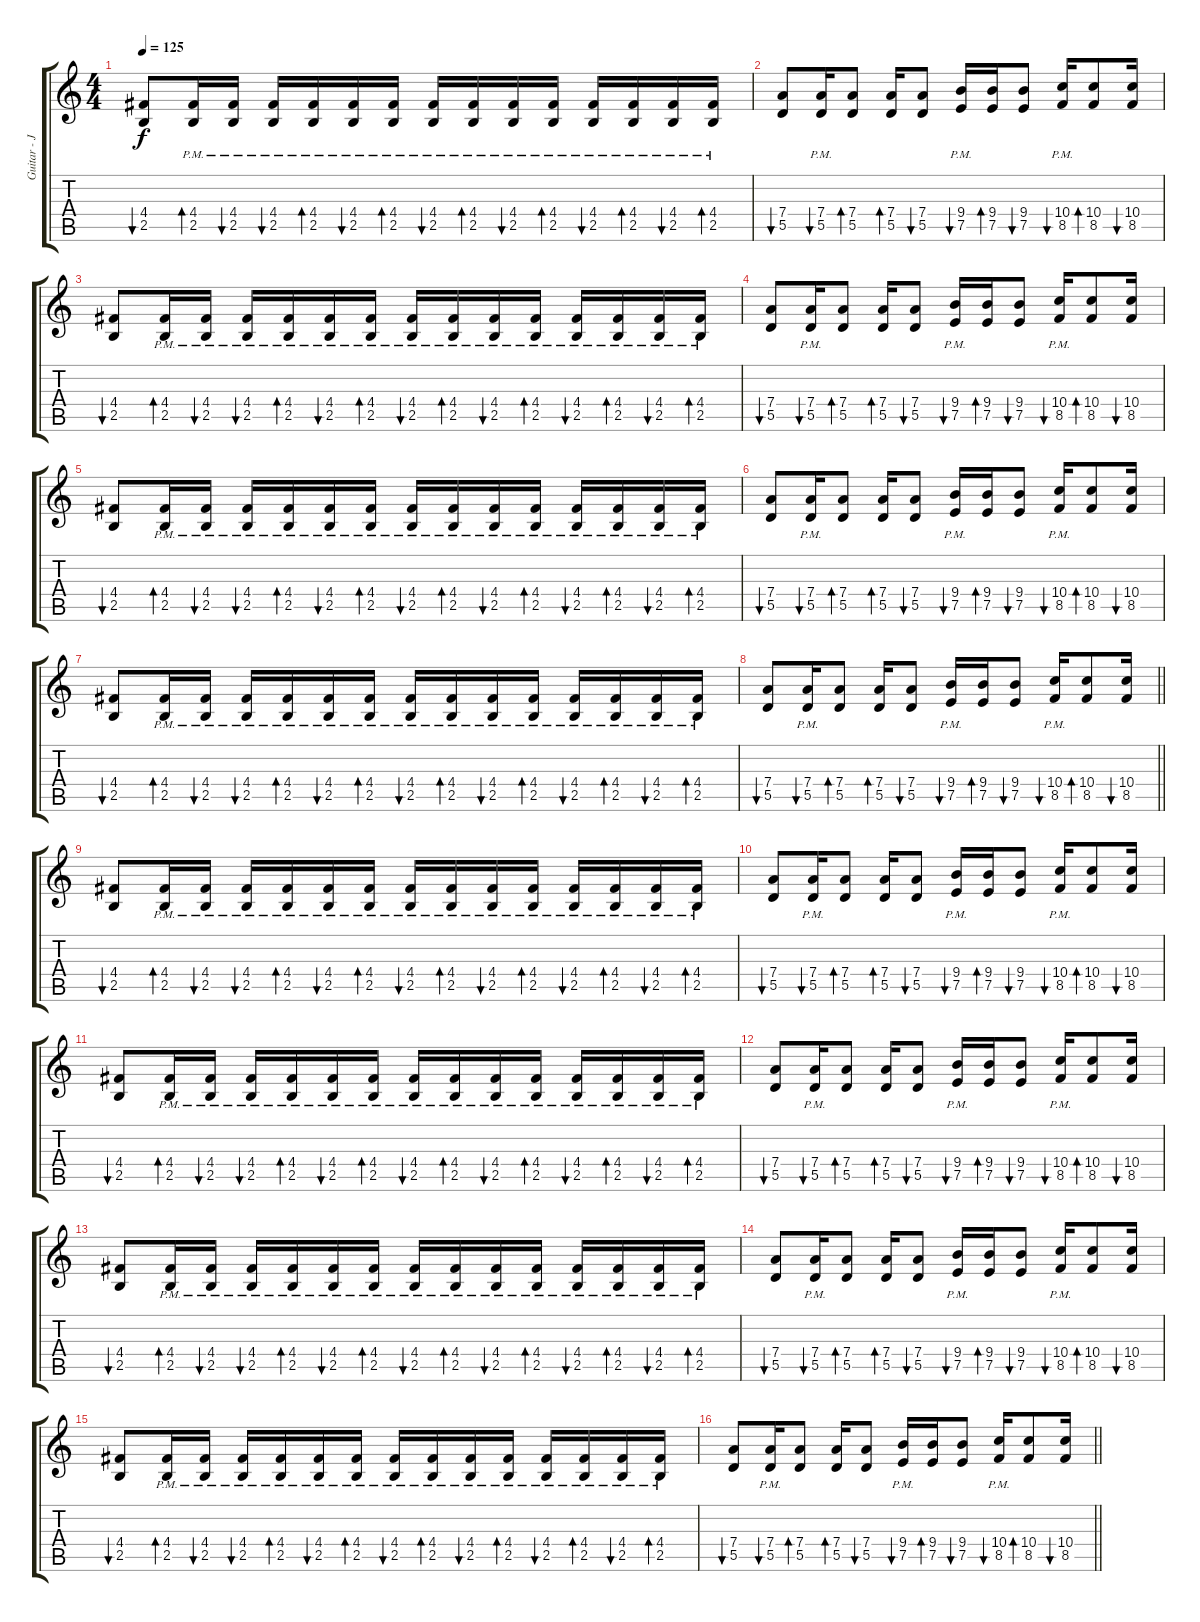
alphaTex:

\track ("Guitar - Jamie Buchan" "Guitar - J") {instrument overdrivenguitar}
\staff {score tabs}
\tuning (E4 B3 G3 D3 A2 E2) {hide}
\ts (4 4)
\tempo 125
\clef g2
\ks c
(4.4 2.5).8{bu 60 dy f} (4.4{pm} 2.5{pm}).16{bd 60} (4.4{pm} 2.5{pm}).16{bu 60} (4.4{pm} 2.5{pm}).16{bu 60} (4.4{pm} 2.5{pm}).16{bd 60} (4.4{pm} 2.5{pm}).16{bu 60} (4.4{pm} 2.5{pm}).16{bd 60} (4.4{pm} 2.5{pm}).16{bu 60} (4.4{pm} 2.5{pm}).16{bd 60} (4.4{pm} 2.5{pm}).16{bu 60} (4.4{pm} 2.5{pm}).16{bd 60} (4.4{pm} 2.5{pm}).16{bu 60} (4.4{pm} 2.5{pm}).16{bd 60} (4.4{pm} 2.5{pm}).16{bu 60} (4.4{pm} 2.5{pm}).16{bd 60} |
(7.4 5.5).8{bu 60} (7.4{pm} 5.5{pm}).16{bu 60} (7.4 5.5).8{bd 60} (7.4 5.5).16{bd 60} (7.4 5.5).8{bu 60} (9.4{pm} 7.5{pm}).16{bu 60} (9.4 7.5).16{bd 60} (9.4 7.5).8{bu 60} (10.4{pm} 8.5{pm}).16{bu 60} (10.4 8.5).8{bd 60} (10.4 8.5).16{bu 60} |
(4.4 2.5).8{bu 60} (4.4{pm} 2.5{pm}).16{bd 60} (4.4{pm} 2.5{pm}).16{bu 60} (4.4{pm} 2.5{pm}).16{bu 60} (4.4{pm} 2.5{pm}).16{bd 60} (4.4{pm} 2.5{pm}).16{bu 60} (4.4{pm} 2.5{pm}).16{bd 60} (4.4{pm} 2.5{pm}).16{bu 60} (4.4{pm} 2.5{pm}).16{bd 60} (4.4{pm} 2.5{pm}).16{bu 60} (4.4{pm} 2.5{pm}).16{bd 60} (4.4{pm} 2.5{pm}).16{bu 60} (4.4{pm} 2.5{pm}).16{bd 60} (4.4{pm} 2.5{pm}).16{bu 60} (4.4{pm} 2.5{pm}).16{bd 60} |
(7.4 5.5).8{bu 60} (7.4{pm} 5.5{pm}).16{bu 60} (7.4 5.5).8{bd 60} (7.4 5.5).16{bd 60} (7.4 5.5).8{bu 60} (9.4{pm} 7.5{pm}).16{bu 60} (9.4 7.5).16{bd 60} (9.4 7.5).8{bu 60} (10.4{pm} 8.5{pm}).16{bu 60} (10.4 8.5).8{bd 60} (10.4 8.5).16{bu 60} |
(4.4 2.5).8{bu 60} (4.4{pm} 2.5{pm}).16{bd 60} (4.4{pm} 2.5{pm}).16{bu 60} (4.4{pm} 2.5{pm}).16{bu 60} (4.4{pm} 2.5{pm}).16{bd 60} (4.4{pm} 2.5{pm}).16{bu 60} (4.4{pm} 2.5{pm}).16{bd 60} (4.4{pm} 2.5{pm}).16{bu 60} (4.4{pm} 2.5{pm}).16{bd 60} (4.4{pm} 2.5{pm}).16{bu 60} (4.4{pm} 2.5{pm}).16{bd 60} (4.4{pm} 2.5{pm}).16{bu 60} (4.4{pm} 2.5{pm}).16{bd 60} (4.4{pm} 2.5{pm}).16{bu 60} (4.4{pm} 2.5{pm}).16{bd 60} |
(7.4 5.5).8{bu 60} (7.4{pm} 5.5{pm}).16{bu 60} (7.4 5.5).8{bd 60} (7.4 5.5).16{bd 60} (7.4 5.5).8{bu 60} (9.4{pm} 7.5{pm}).16{bu 60} (9.4 7.5).16{bd 60} (9.4 7.5).8{bu 60} (10.4{pm} 8.5{pm}).16{bu 60} (10.4 8.5).8{bd 60} (10.4 8.5).16{bu 60} |
(4.4 2.5).8{bu 60} (4.4{pm} 2.5{pm}).16{bd 60} (4.4{pm} 2.5{pm}).16{bu 60} (4.4{pm} 2.5{pm}).16{bu 60} (4.4{pm} 2.5{pm}).16{bd 60} (4.4{pm} 2.5{pm}).16{bu 60} (4.4{pm} 2.5{pm}).16{bd 60} (4.4{pm} 2.5{pm}).16{bu 60} (4.4{pm} 2.5{pm}).16{bd 60} (4.4{pm} 2.5{pm}).16{bu 60} (4.4{pm} 2.5{pm}).16{bd 60} (4.4{pm} 2.5{pm}).16{bu 60} (4.4{pm} 2.5{pm}).16{bd 60} (4.4{pm} 2.5{pm}).16{bu 60} (4.4{pm} 2.5{pm}).16{bd 60} |
\barLineRight lightlight
(7.4 5.5).8{bu 60} (7.4{pm} 5.5{pm}).16{bu 60} (7.4 5.5).8{bd 60} (7.4 5.5).16{bd 60} (7.4 5.5).8{bu 60} (9.4{pm} 7.5{pm}).16{bu 60} (9.4 7.5).16{bd 60} (9.4 7.5).8{bu 60} (10.4{pm} 8.5{pm}).16{bu 60} (10.4 8.5).8{bd 60} (10.4 8.5).16{bu 60} |
(4.4 2.5).8{bu 60} (4.4{pm} 2.5{pm}).16{bd 60} (4.4{pm} 2.5{pm}).16{bu 60} (4.4{pm} 2.5{pm}).16{bu 60} (4.4{pm} 2.5{pm}).16{bd 60} (4.4{pm} 2.5{pm}).16{bu 60} (4.4{pm} 2.5{pm}).16{bd 60} (4.4{pm} 2.5{pm}).16{bu 60} (4.4{pm} 2.5{pm}).16{bd 60} (4.4{pm} 2.5{pm}).16{bu 60} (4.4{pm} 2.5{pm}).16{bd 60} (4.4{pm} 2.5{pm}).16{bu 60} (4.4{pm} 2.5{pm}).16{bd 60} (4.4{pm} 2.5{pm}).16{bu 60} (4.4{pm} 2.5{pm}).16{bd 60} |
(7.4 5.5).8{bu 60} (7.4{pm} 5.5{pm}).16{bu 60} (7.4 5.5).8{bd 60} (7.4 5.5).16{bd 60} (7.4 5.5).8{bu 60} (9.4{pm} 7.5{pm}).16{bu 60} (9.4 7.5).16{bd 60} (9.4 7.5).8{bu 60} (10.4{pm} 8.5{pm}).16{bu 60} (10.4 8.5).8{bd 60} (10.4 8.5).16{bu 60} |
(4.4 2.5).8{bu 60} (4.4{pm} 2.5{pm}).16{bd 60} (4.4{pm} 2.5{pm}).16{bu 60} (4.4{pm} 2.5{pm}).16{bu 60} (4.4{pm} 2.5{pm}).16{bd 60} (4.4{pm} 2.5{pm}).16{bu 60} (4.4{pm} 2.5{pm}).16{bd 60} (4.4{pm} 2.5{pm}).16{bu 60} (4.4{pm} 2.5{pm}).16{bd 60} (4.4{pm} 2.5{pm}).16{bu 60} (4.4{pm} 2.5{pm}).16{bd 60} (4.4{pm} 2.5{pm}).16{bu 60} (4.4{pm} 2.5{pm}).16{bd 60} (4.4{pm} 2.5{pm}).16{bu 60} (4.4{pm} 2.5{pm}).16{bd 60} |
(7.4 5.5).8{bu 60} (7.4{pm} 5.5{pm}).16{bu 60} (7.4 5.5).8{bd 60} (7.4 5.5).16{bd 60} (7.4 5.5).8{bu 60} (9.4{pm} 7.5{pm}).16{bu 60} (9.4 7.5).16{bd 60} (9.4 7.5).8{bu 60} (10.4{pm} 8.5{pm}).16{bu 60} (10.4 8.5).8{bd 60} (10.4 8.5).16{bu 60} |
(4.4 2.5).8{bu 60} (4.4{pm} 2.5{pm}).16{bd 60} (4.4{pm} 2.5{pm}).16{bu 60} (4.4{pm} 2.5{pm}).16{bu 60} (4.4{pm} 2.5{pm}).16{bd 60} (4.4{pm} 2.5{pm}).16{bu 60} (4.4{pm} 2.5{pm}).16{bd 60} (4.4{pm} 2.5{pm}).16{bu 60} (4.4{pm} 2.5{pm}).16{bd 60} (4.4{pm} 2.5{pm}).16{bu 60} (4.4{pm} 2.5{pm}).16{bd 60} (4.4{pm} 2.5{pm}).16{bu 60} (4.4{pm} 2.5{pm}).16{bd 60} (4.4{pm} 2.5{pm}).16{bu 60} (4.4{pm} 2.5{pm}).16{bd 60} |
(7.4 5.5).8{bu 60} (7.4{pm} 5.5{pm}).16{bu 60} (7.4 5.5).8{bd 60} (7.4 5.5).16{bd 60} (7.4 5.5).8{bu 60} (9.4{pm} 7.5{pm}).16{bu 60} (9.4 7.5).16{bd 60} (9.4 7.5).8{bu 60} (10.4{pm} 8.5{pm}).16{bu 60} (10.4 8.5).8{bd 60} (10.4 8.5).16{bu 60} |
(4.4 2.5).8{bu 60} (4.4{pm} 2.5{pm}).16{bd 60} (4.4{pm} 2.5{pm}).16{bu 60} (4.4{pm} 2.5{pm}).16{bu 60} (4.4{pm} 2.5{pm}).16{bd 60} (4.4{pm} 2.5{pm}).16{bu 60} (4.4{pm} 2.5{pm}).16{bd 60} (4.4{pm} 2.5{pm}).16{bu 60} (4.4{pm} 2.5{pm}).16{bd 60} (4.4{pm} 2.5{pm}).16{bu 60} (4.4{pm} 2.5{pm}).16{bd 60} (4.4{pm} 2.5{pm}).16{bu 60} (4.4{pm} 2.5{pm}).16{bd 60} (4.4{pm} 2.5{pm}).16{bu 60} (4.4{pm} 2.5{pm}).16{bd 60} |
\barLineRight lightlight
(7.4 5.5).8{bu 60} (7.4{pm} 5.5{pm}).16{bu 60} (7.4 5.5).8{bd 60} (7.4 5.5).16{bd 60} (7.4 5.5).8{bu 60} (9.4{pm} 7.5{pm}).16{bu 60} (9.4 7.5).16{bd 60} (9.4 7.5).8{bu 60} (10.4{pm} 8.5{pm}).16{bu 60} (10.4 8.5).8{bd 60} (10.4 8.5).16{bu 60}
